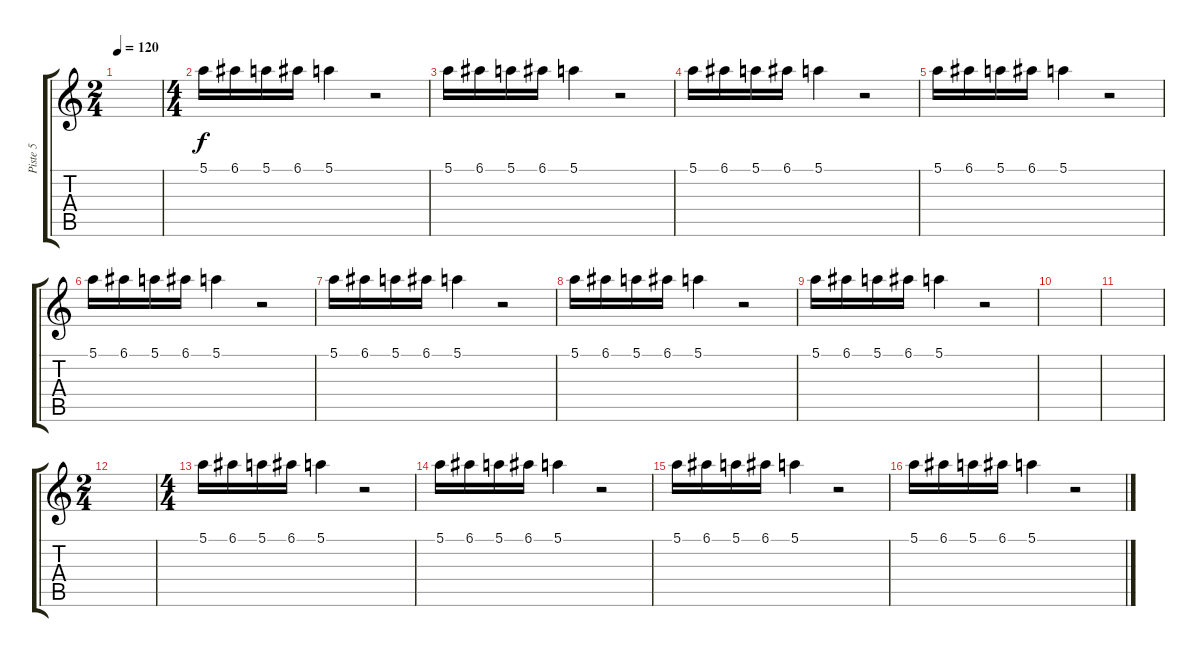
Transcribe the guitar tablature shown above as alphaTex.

\track ("Piste 5" "Piste 5") {instrument acousticguitarnylon}
\staff {score tabs}
\tuning (E4 B3 G3 D3 A2 E2) {hide}
\ts (2 4)
\tempo 120
\clef g2
\ks c
|
\ts (4 4)
5.1.16 6.1.16 5.1.16 6.1.16 5.1.4 r.2 |
5.1.16 6.1.16 5.1.16 6.1.16 5.1.4 r.2 |
5.1.16 6.1.16 5.1.16 6.1.16 5.1.4 r.2 |
5.1.16 6.1.16 5.1.16 6.1.16 5.1.4 r.2 |
5.1.16 6.1.16 5.1.16 6.1.16 5.1.4 r.2 |
5.1.16 6.1.16 5.1.16 6.1.16 5.1.4 r.2 |
5.1.16 6.1.16 5.1.16 6.1.16 5.1.4 r.2 |
5.1.16 6.1.16 5.1.16 6.1.16 5.1.4 r.2 |
|
|
\ts (2 4)
|
\ts (4 4)
5.1.16 6.1.16 5.1.16 6.1.16 5.1.4 r.2 |
5.1.16 6.1.16 5.1.16 6.1.16 5.1.4 r.2 |
5.1.16 6.1.16 5.1.16 6.1.16 5.1.4 r.2 |
5.1.16 6.1.16 5.1.16 6.1.16 5.1.4 r.2
